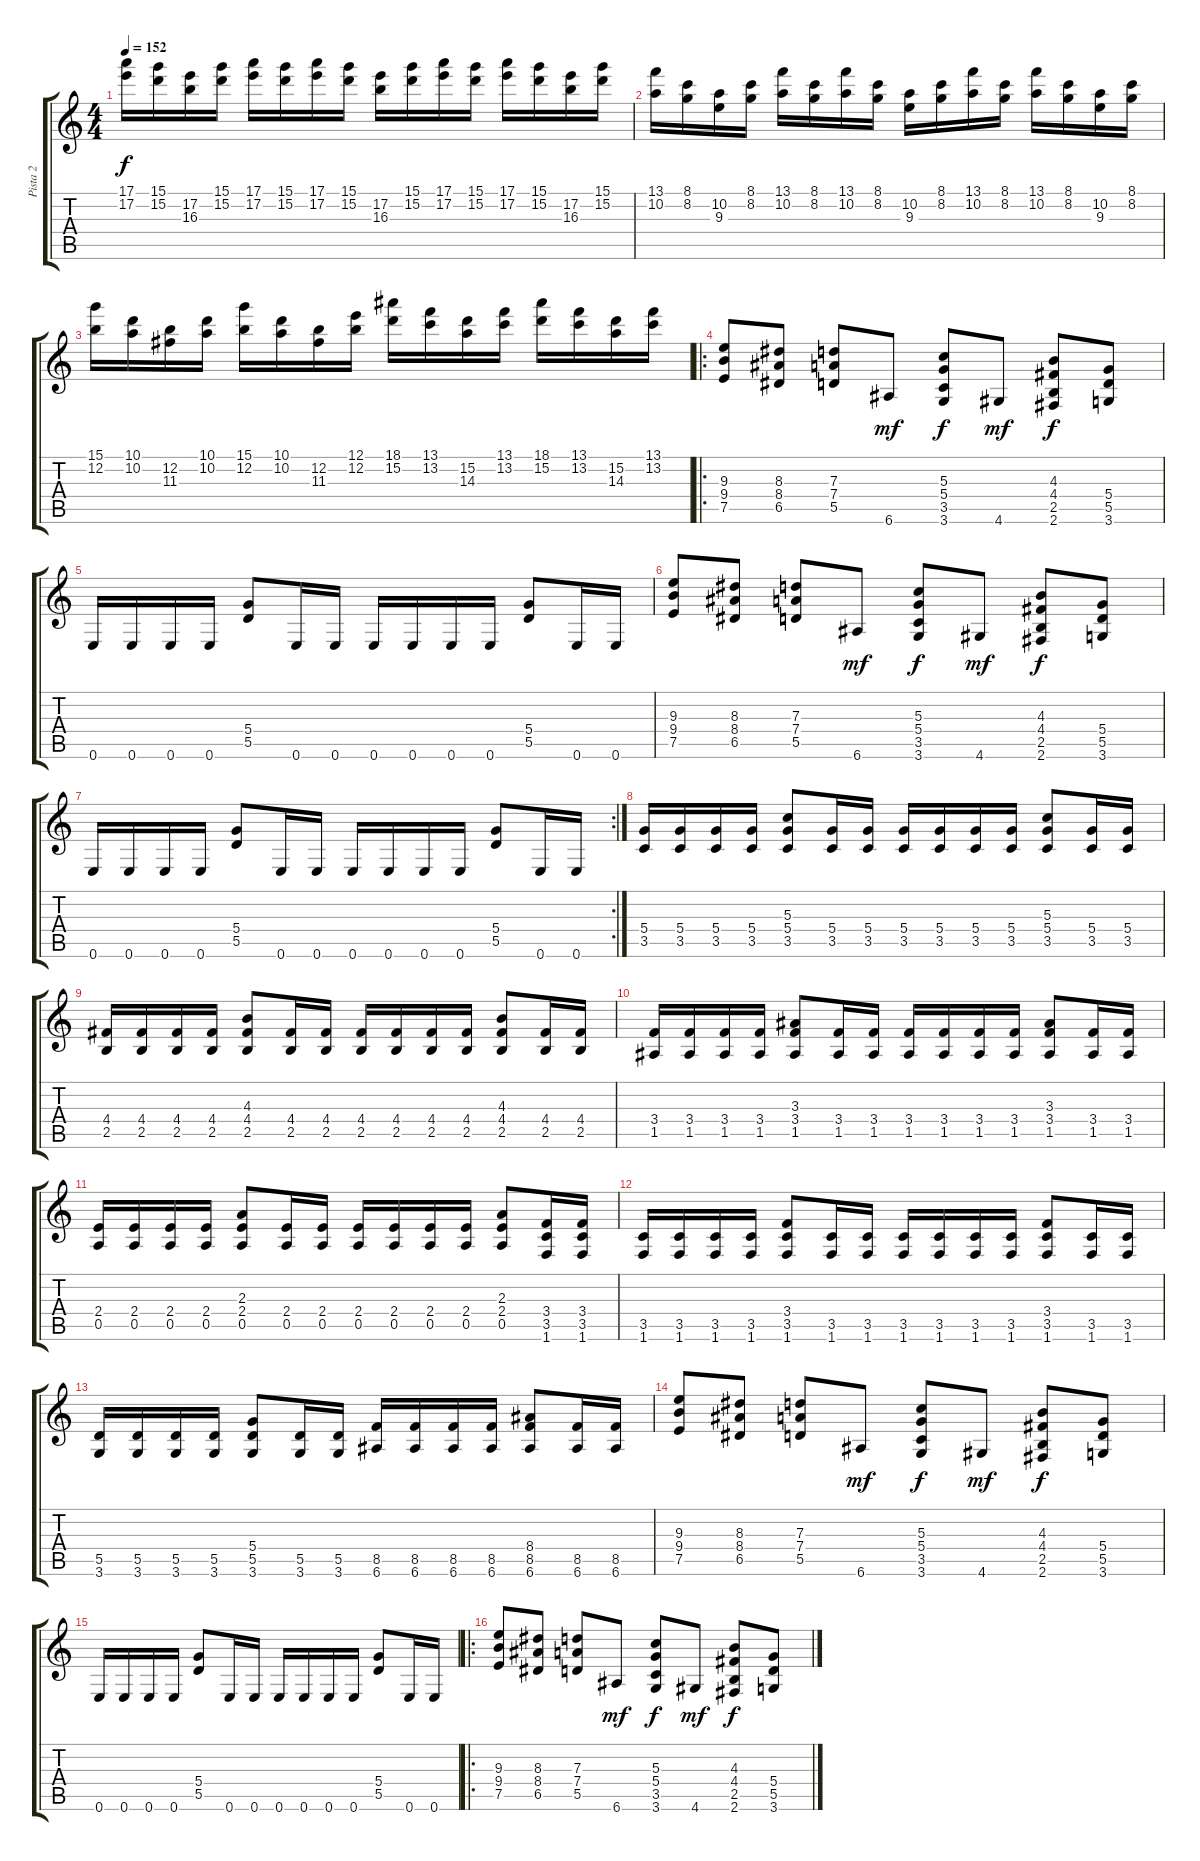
\track ("Pista 2" "Pista 2") {instrument overdrivenguitar}
\staff {score tabs}
\tuning (E4 B3 G3 D3 A2 E2) {hide}
\ts (4 4)
\tempo 152
\clef g2
\ks c
(17.1 17.2).16{dy f} (15.1 15.2).16 (17.2 16.3).16 (15.1 15.2).16 (17.1 17.2).16 (15.1 15.2).16 (17.1 17.2).16 (15.1 15.2).16 (17.2 16.3).16 (15.1 15.2).16 (17.1 17.2).16 (15.1 15.2).16 (17.1 17.2).16 (15.1 15.2).16 (17.2 16.3).16 (15.1 15.2).16 |
(13.1 10.2).16 (8.1 8.2).16 (10.2 9.3).16 (8.1 8.2).16 (13.1 10.2).16 (8.1 8.2).16 (13.1 10.2).16 (8.1 8.2).16 (10.2 9.3).16 (8.1 8.2).16 (13.1 10.2).16 (8.1 8.2).16 (13.1 10.2).16 (8.1 8.2).16 (10.2 9.3).16 (8.1 8.2).16 |
(15.1 12.2).16 (10.1 10.2).16 (12.2 11.3).16 (10.1 10.2).16 (15.1 12.2).16 (10.1 10.2).16 (12.2 11.3).16 (12.1 12.2).16 (18.1 15.2).16 (13.1 13.2).16 (15.2 14.3).16 (13.1 13.2).16 (18.1 15.2).16 (13.1 13.2).16 (15.2 14.3).16 (13.1 13.2).16 |
\ro
(9.3 9.4 7.5).8 (8.3 8.4 6.5).8 (7.3 7.4 5.5).8 6.6.8{dy mf} (5.3 5.4 3.5 3.6).8{dy f} 4.6.8{dy mf} (4.3 4.4 2.5 2.6).8{dy f} (5.4 5.5 3.6).8 |
0.6.16 0.6.16 0.6.16 0.6.16 (5.4 5.5).8 0.6.16 0.6.16 0.6.16 0.6.16 0.6.16 0.6.16 (5.4 5.5).8 0.6.16 0.6.16 |
(9.3 9.4 7.5).8 (8.3 8.4 6.5).8 (7.3 7.4 5.5).8 6.6.8{dy mf} (5.3 5.4 3.5 3.6).8{dy f} 4.6.8{dy mf} (4.3 4.4 2.5 2.6).8{dy f} (5.4 5.5 3.6).8 |
\rc 2
0.6.16 0.6.16 0.6.16 0.6.16 (5.4 5.5).8 0.6.16 0.6.16 0.6.16 0.6.16 0.6.16 0.6.16 (5.4 5.5).8 0.6.16 0.6.16 |
(5.4 3.5).16 (5.4 3.5).16 (5.4 3.5).16 (5.4 3.5).16 (5.3 5.4 3.5).8 (5.4 3.5).16 (5.4 3.5).16 (5.4 3.5).16 (5.4 3.5).16 (5.4 3.5).16 (5.4 3.5).16 (5.3 5.4 3.5).8 (5.4 3.5).16 (5.4 3.5).16 |
(4.4 2.5).16 (4.4 2.5).16 (4.4 2.5).16 (4.4 2.5).16 (4.3 4.4 2.5).8 (4.4 2.5).16 (4.4 2.5).16 (4.4 2.5).16 (4.4 2.5).16 (4.4 2.5).16 (4.4 2.5).16 (4.3 4.4 2.5).8 (4.4 2.5).16 (4.4 2.5).16 |
(3.4 1.5).16 (3.4 1.5).16 (3.4 1.5).16 (3.4 1.5).16 (3.3 3.4 1.5).8 (3.4 1.5).16 (3.4 1.5).16 (3.4 1.5).16 (3.4 1.5).16 (3.4 1.5).16 (3.4 1.5).16 (3.3 3.4 1.5).8 (3.4 1.5).16 (3.4 1.5).16 |
(2.4 0.5).16 (2.4 0.5).16 (2.4 0.5).16 (2.4 0.5).16 (2.3 2.4 0.5).8 (2.4 0.5).16 (2.4 0.5).16 (2.4 0.5).16 (2.4 0.5).16 (2.4 0.5).16 (2.4 0.5).16 (2.3 2.4 0.5).8 (3.4 3.5 1.6).16 (3.4 3.5 1.6).16 |
(3.5 1.6).16 (3.5 1.6).16 (3.5 1.6).16 (3.5 1.6).16 (3.4 3.5 1.6).8 (3.5 1.6).16 (3.5 1.6).16 (3.5 1.6).16 (3.5 1.6).16 (3.5 1.6).16 (3.5 1.6).16 (3.4 3.5 1.6).8 (3.5 1.6).16 (3.5 1.6).16 |
(5.5 3.6).16 (5.5 3.6).16 (5.5 3.6).16 (5.5 3.6).16 (5.4 5.5 3.6).8 (5.5 3.6).16 (5.5 3.6).16 (8.5 6.6).16 (8.5 6.6).16 (8.5 6.6).16 (8.5 6.6).16 (8.4 8.5 6.6).8 (8.5 6.6).16 (8.5 6.6).16 |
(9.3 9.4 7.5).8 (8.3 8.4 6.5).8 (7.3 7.4 5.5).8 6.6.8{dy mf} (5.3 5.4 3.5 3.6).8{dy f} 4.6.8{dy mf} (4.3 4.4 2.5 2.6).8{dy f} (5.4 5.5 3.6).8 |
0.6.16 0.6.16 0.6.16 0.6.16 (5.4 5.5).8 0.6.16 0.6.16 0.6.16 0.6.16 0.6.16 0.6.16 (5.4 5.5).8 0.6.16 0.6.16 |
\ro
(9.3 9.4 7.5).8 (8.3 8.4 6.5).8 (7.3 7.4 5.5).8 6.6.8{dy mf} (5.3 5.4 3.5 3.6).8{dy f} 4.6.8{dy mf} (4.3 4.4 2.5 2.6).8{dy f} (5.4 5.5 3.6).8
